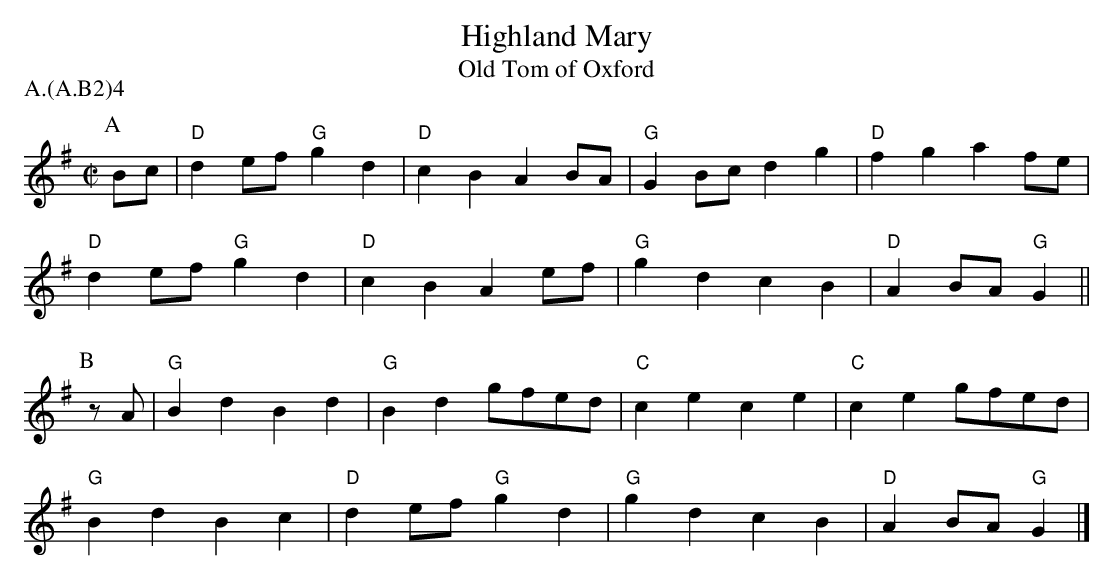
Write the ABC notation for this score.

X:1
T: Highland Mary
T: Old Tom of Oxford
P:A.(A.B2)4
M: C|
L: 1/4
K: Gmaj
P: A
B/c/ | "D" d e/f/ "G" g d | "D" c B A B/A/ | "G" G B/c/ d g | "D" f g a f/e/ |
       "D" d e/f/ "G" g d | "D" c B A e/f/ | "G" g d c B | "D" A B/A/ "G" G ||
P: B
z/A/ | "G" B d B d | "G" B d g/f/e/d/ | "C" c e c e | "C" c e g/f/e/d/ |
       "G" B d B c | "D" d e/f/ "G" g d | "G" g d c B | "D" A B/A/ "G" G |]
